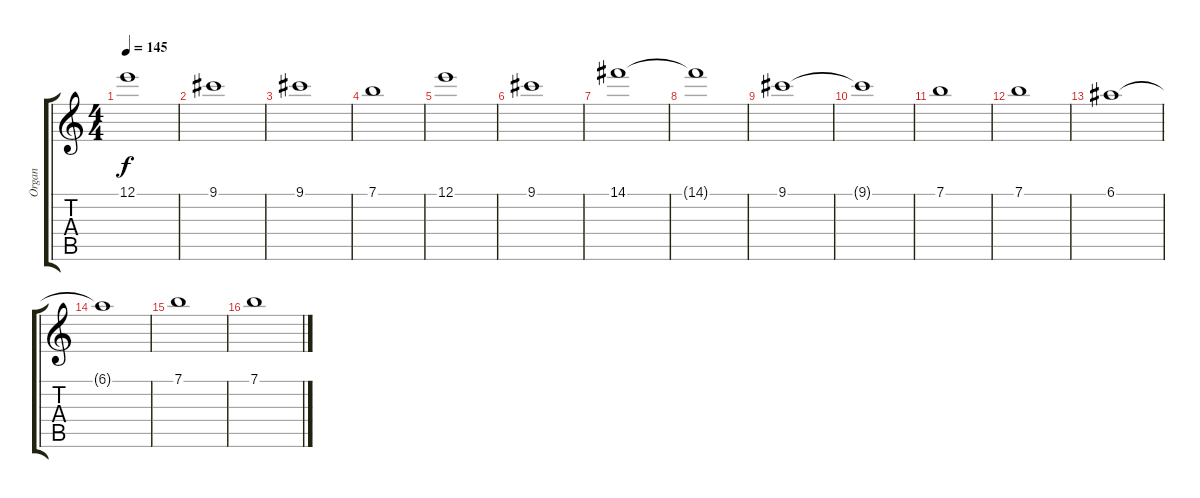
\track ("Organ" "Organ") {instrument churchorgan}
\staff {score tabs}
\tuning (E5 B4 G4 D4 A3 E3) {hide}
\ts (4 4)
\tempo 145
\clef g2
\ks c
12.1.1{dy f} |
9.1.1 |
9.1.1 |
7.1.1 |
12.1.1 |
9.1.1 |
14.1.1 |
14.1{t}.1 |
9.1.1 |
9.1{t}.1 |
7.1.1 |
7.1.1 |
6.1.1 |
6.1{t}.1 |
7.1.1 |
7.1.1
